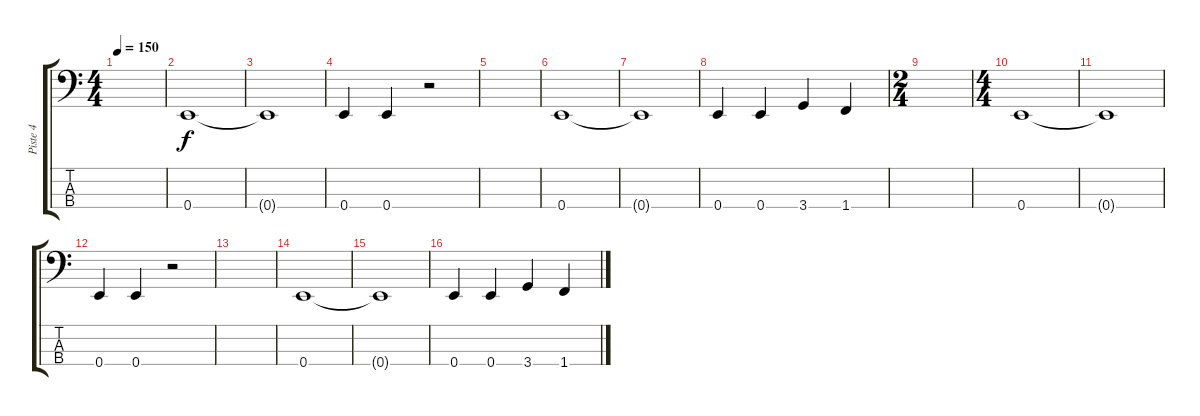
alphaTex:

\track ("Piste 4" "Piste 4") {instrument electricbassfinger}
\staff {score tabs}
\tuning (G2 D2 A1 E1) {hide}
\ts (4 4)
\tempo 150
\clef f4
\ks c
|
0.4.1 |
0.4{t}.1 |
0.4.4 0.4.4 r.2 |
|
0.4.1 |
0.4{t}.1 |
0.4.4 0.4.4 3.4.4 1.4.4 |
\ts (2 4)
|
\ts (4 4)
0.4.1 |
0.4{t}.1 |
0.4.4 0.4.4 r.2 |
|
0.4.1 |
0.4{t}.1 |
0.4.4 0.4.4 3.4.4 1.4.4
